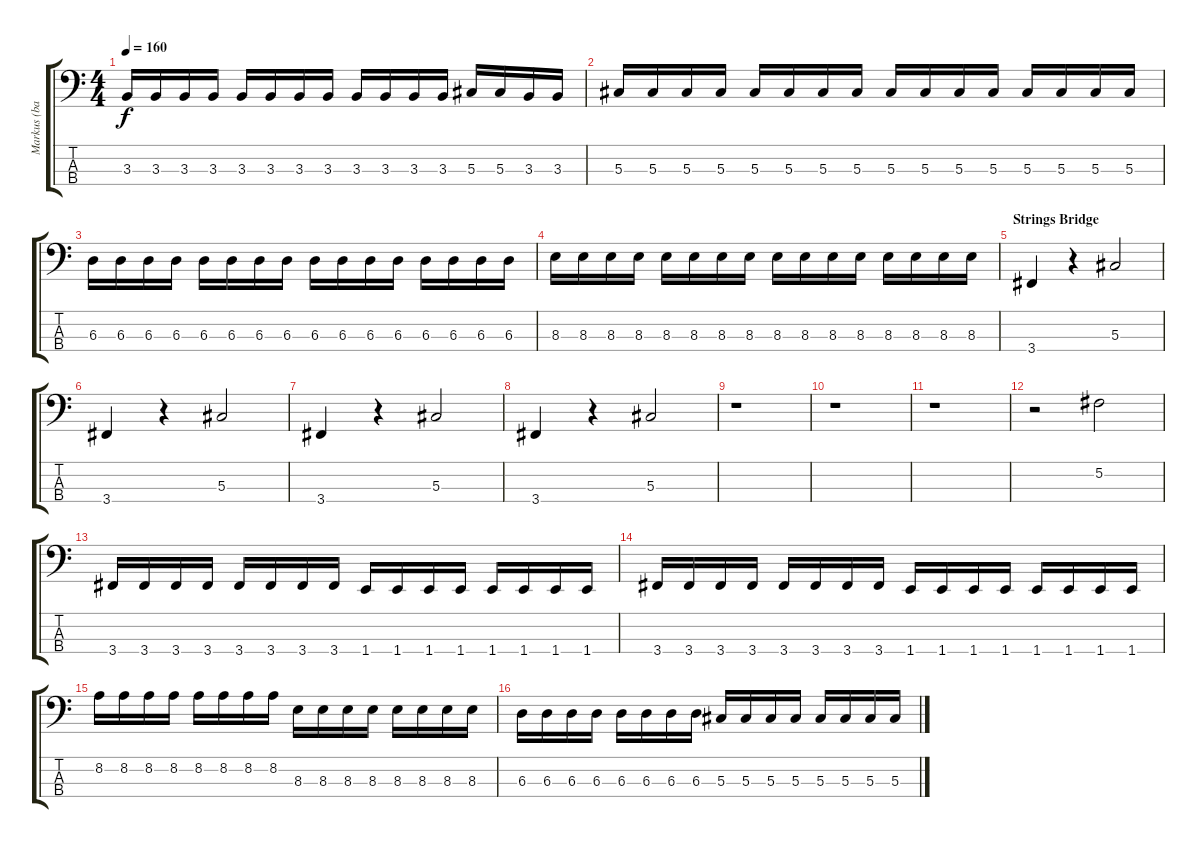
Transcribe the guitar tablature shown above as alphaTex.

\track ("Markus (bass)" "Markus (ba") {instrument electricbassfinger}
\staff {score tabs}
\tuning (Gb2 Db2 Ab1 Eb1) {hide}
\ts (4 4)
\tempo 160
\clef f4
\ks c
3.3.16{dy f} 3.3.16 3.3.16 3.3.16 3.3.16 3.3.16 3.3.16 3.3.16 3.3.16 3.3.16 3.3.16 3.3.16 5.3.16 5.3.16 3.3.16 3.3.16 |
5.3.16 5.3.16 5.3.16 5.3.16 5.3.16 5.3.16 5.3.16 5.3.16 5.3.16 5.3.16 5.3.16 5.3.16 5.3.16 5.3.16 5.3.16 5.3.16 |
6.3.16 6.3.16 6.3.16 6.3.16 6.3.16 6.3.16 6.3.16 6.3.16 6.3.16 6.3.16 6.3.16 6.3.16 6.3.16 6.3.16 6.3.16 6.3.16 |
8.3.16 8.3.16 8.3.16 8.3.16 8.3.16 8.3.16 8.3.16 8.3.16 8.3.16 8.3.16 8.3.16 8.3.16 8.3.16 8.3.16 8.3.16 8.3.16 |
\section ("" "Strings Bridge")
3.4.4 r.4 5.3.2 |
3.4.4 r.4 5.3.2 |
3.4.4 r.4 5.3.2 |
3.4.4 r.4 5.3.2 |
r.1 |
r.1 |
r.1 |
r.2 5.2.2 |
3.4.16 3.4.16 3.4.16 3.4.16 3.4.16 3.4.16 3.4.16 3.4.16 1.4.16 1.4.16 1.4.16 1.4.16 1.4.16 1.4.16 1.4.16 1.4.16 |
3.4.16 3.4.16 3.4.16 3.4.16 3.4.16 3.4.16 3.4.16 3.4.16 1.4.16 1.4.16 1.4.16 1.4.16 1.4.16 1.4.16 1.4.16 1.4.16 |
8.2.16 8.2.16 8.2.16 8.2.16 8.2.16 8.2.16 8.2.16 8.2.16 8.3.16 8.3.16 8.3.16 8.3.16 8.3.16 8.3.16 8.3.16 8.3.16 |
6.3.16 6.3.16 6.3.16 6.3.16 6.3.16 6.3.16 6.3.16 6.3.16 5.3.16 5.3.16 5.3.16 5.3.16 5.3.16 5.3.16 5.3.16 5.3.16
